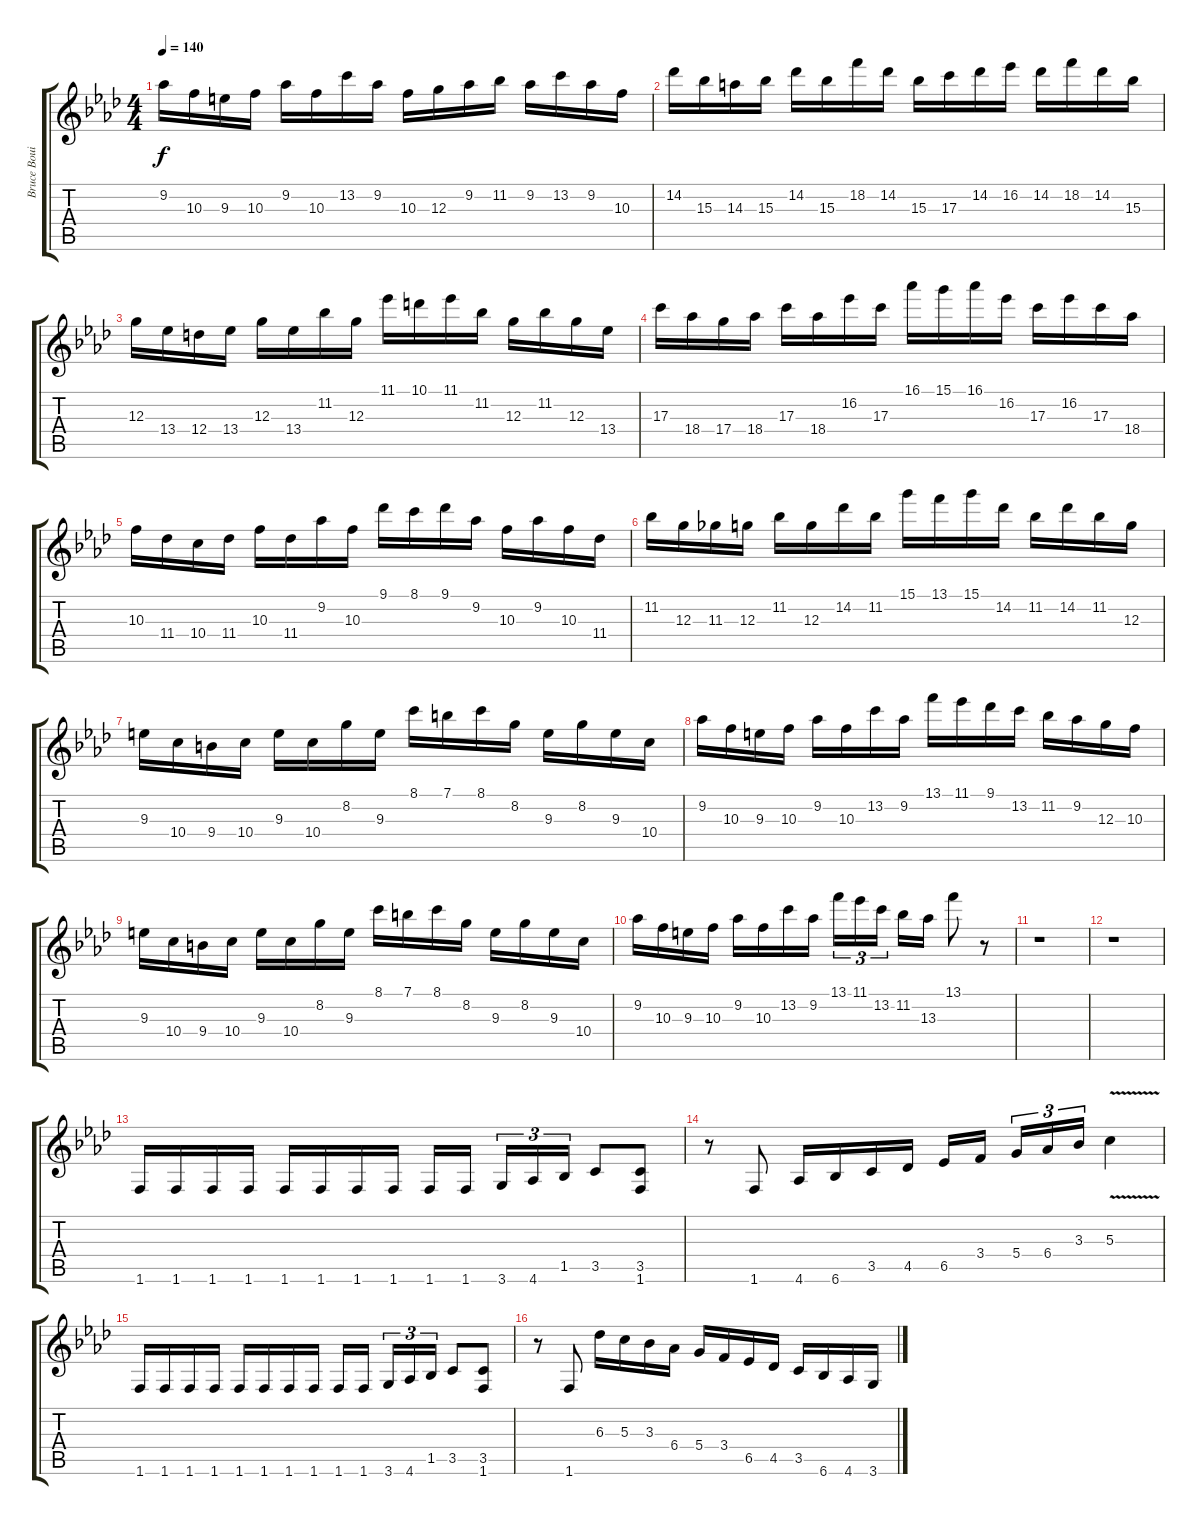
\track ("Bruce Bouilet" "Bruce Boui") {instrument distortionguitar}
\staff {score tabs}
\tuning (E4 B3 G3 D3 A2 E2) {hide}
\ts (4 4)
\tempo 140
\clef g2
\ks fminor
9.2.16{dy f} 10.3.16 9.3.16 10.3.16 9.2.16 10.3.16 13.2.16 9.2.16 10.3.16 12.3.16 9.2.16 11.2.16 9.2.16 13.2.16 9.2.16 10.3.16 |
14.2.16 15.3.16 14.3.16 15.3.16 14.2.16 15.3.16 18.2.16 14.2.16 15.3.16 17.3.16 14.2.16 16.2.16 14.2.16 18.2.16 14.2.16 15.3.16 |
12.3.16 13.4.16 12.4.16 13.4.16 12.3.16 13.4.16 11.2.16 12.3.16 11.1.16 10.1.16 11.1.16 11.2.16 12.3.16 11.2.16 12.3.16 13.4.16 |
17.3.16 18.4.16 17.4.16 18.4.16 17.3.16 18.4.16 16.2.16 17.3.16 16.1.16 15.1.16 16.1.16 16.2.16 17.3.16 16.2.16 17.3.16 18.4.16 |
10.3.16 11.4.16 10.4.16 11.4.16 10.3.16 11.4.16 9.2.16 10.3.16 9.1.16 8.1.16 9.1.16 9.2.16 10.3.16 9.2.16 10.3.16 11.4.16 |
11.2.16 12.3.16 11.3.16 12.3.16 11.2.16 12.3.16 14.2.16 11.2.16 15.1.16 13.1.16 15.1.16 14.2.16 11.2.16 14.2.16 11.2.16 12.3.16 |
9.3.16 10.4.16 9.4.16 10.4.16 9.3.16 10.4.16 8.2.16 9.3.16 8.1.16 7.1.16 8.1.16 8.2.16 9.3.16 8.2.16 9.3.16 10.4.16 |
9.2.16 10.3.16 9.3.16 10.3.16 9.2.16 10.3.16 13.2.16 9.2.16 13.1.16 11.1.16 9.1.16 13.2.16 11.2.16 9.2.16 12.3.16 10.3.16 |
9.3.16 10.4.16 9.4.16 10.4.16 9.3.16 10.4.16 8.2.16 9.3.16 8.1.16 7.1.16 8.1.16 8.2.16 9.3.16 8.2.16 9.3.16 10.4.16 |
9.2.16 10.3.16 9.3.16 10.3.16 9.2.16 10.3.16 13.2.16 9.2.16 13.1.16{tu (3 2)} 11.1.16{tu (3 2)} 13.2.16{tu (3 2) beam splitsecondary} 11.2.16 13.3.16 13.1.8 r.8 |
r.1 |
r.1 |
1.6.16 1.6.16 1.6.16 1.6.16 1.6.16 1.6.16 1.6.16 1.6.16 1.6.16 1.6.16{beam splitsecondary} 3.6.16{tu (3 2)} 4.6.16{tu (3 2)} 1.5.16{tu (3 2)} 3.5.8 (3.5 1.6).8 |
r.8 1.6.8 4.6.16 6.6.16 3.5.16 4.5.16 6.5.16 3.4.16{beam splitsecondary} 5.4.16{tu (3 2)} 6.4.16{tu (3 2)} 3.3.16{tu (3 2)} 5.3{v}.4 |
1.6.16 1.6.16 1.6.16 1.6.16 1.6.16 1.6.16 1.6.16 1.6.16 1.6.16 1.6.16{beam splitsecondary} 3.6.16{tu (3 2)} 4.6.16{tu (3 2)} 1.5.16{tu (3 2)} 3.5.8 (3.5 1.6).8 |
r.8 1.6.8 6.3.16 5.3.16 3.3.16 6.4.16 5.4.16 3.4.16 6.5.16 4.5.16 3.5.16 6.6.16 4.6.16 3.6.16
